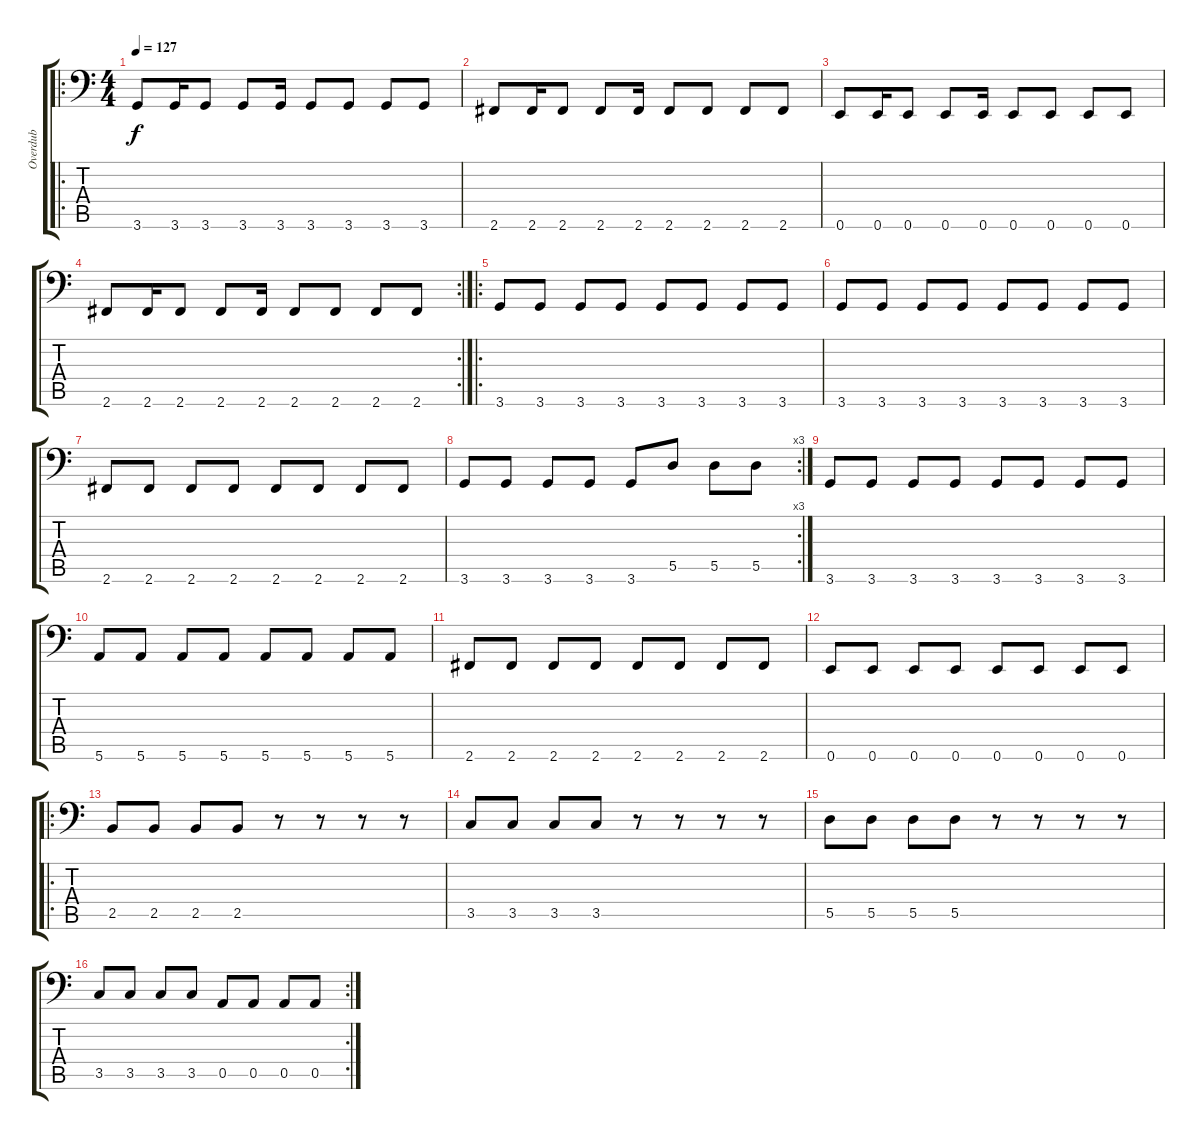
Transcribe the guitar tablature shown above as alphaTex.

\track ("Overdub" "Overdub") {instrument electricbassfinger}
\staff {score tabs}
\tuning (E3 B2 G2 D2 A1 E1) {hide}
\ro
\ts (4 4)
\tempo 127
\clef f4
\ks c
3.6.8{dy f volume 16 balance 8 instrument electricbassfinger} 3.6.16 3.6.8 3.6.8 3.6.16 3.6.8 3.6.8 3.6.8 3.6.8 |
2.6.8 2.6.16 2.6.8 2.6.8 2.6.16 2.6.8 2.6.8 2.6.8 2.6.8 |
0.6.8 0.6.16 0.6.8 0.6.8 0.6.16 0.6.8 0.6.8 0.6.8 0.6.8 |
\rc 2
2.6.8 2.6.16 2.6.8 2.6.8 2.6.16 2.6.8 2.6.8 2.6.8 2.6.8 |
\ro
3.6.8 3.6.8 3.6.8 3.6.8 3.6.8 3.6.8 3.6.8 3.6.8 |
3.6.8 3.6.8 3.6.8 3.6.8 3.6.8 3.6.8 3.6.8 3.6.8 |
2.6.8 2.6.8 2.6.8 2.6.8 2.6.8 2.6.8 2.6.8 2.6.8 |
\rc 3
3.6.8 3.6.8 3.6.8 3.6.8 3.6.8 5.5.8 5.5.8 5.5.8 |
3.6.8 3.6.8 3.6.8 3.6.8 3.6.8 3.6.8 3.6.8 3.6.8 |
5.6.8 5.6.8 5.6.8 5.6.8 5.6.8 5.6.8 5.6.8 5.6.8 |
2.6.8 2.6.8 2.6.8 2.6.8 2.6.8 2.6.8 2.6.8 2.6.8 |
0.6.8 0.6.8 0.6.8 0.6.8 0.6.8 0.6.8 0.6.8 0.6.8 |
\ro
2.5.8 2.5.8 2.5.8 2.5.8 r.8 r.8 r.8 r.8 |
3.5.8 3.5.8 3.5.8 3.5.8 r.8 r.8 r.8 r.8 |
5.5.8 5.5.8 5.5.8 5.5.8 r.8 r.8 r.8 r.8 |
\rc 2
3.5.8 3.5.8 3.5.8 3.5.8 0.5.8 0.5.8 0.5.8 0.5.8
